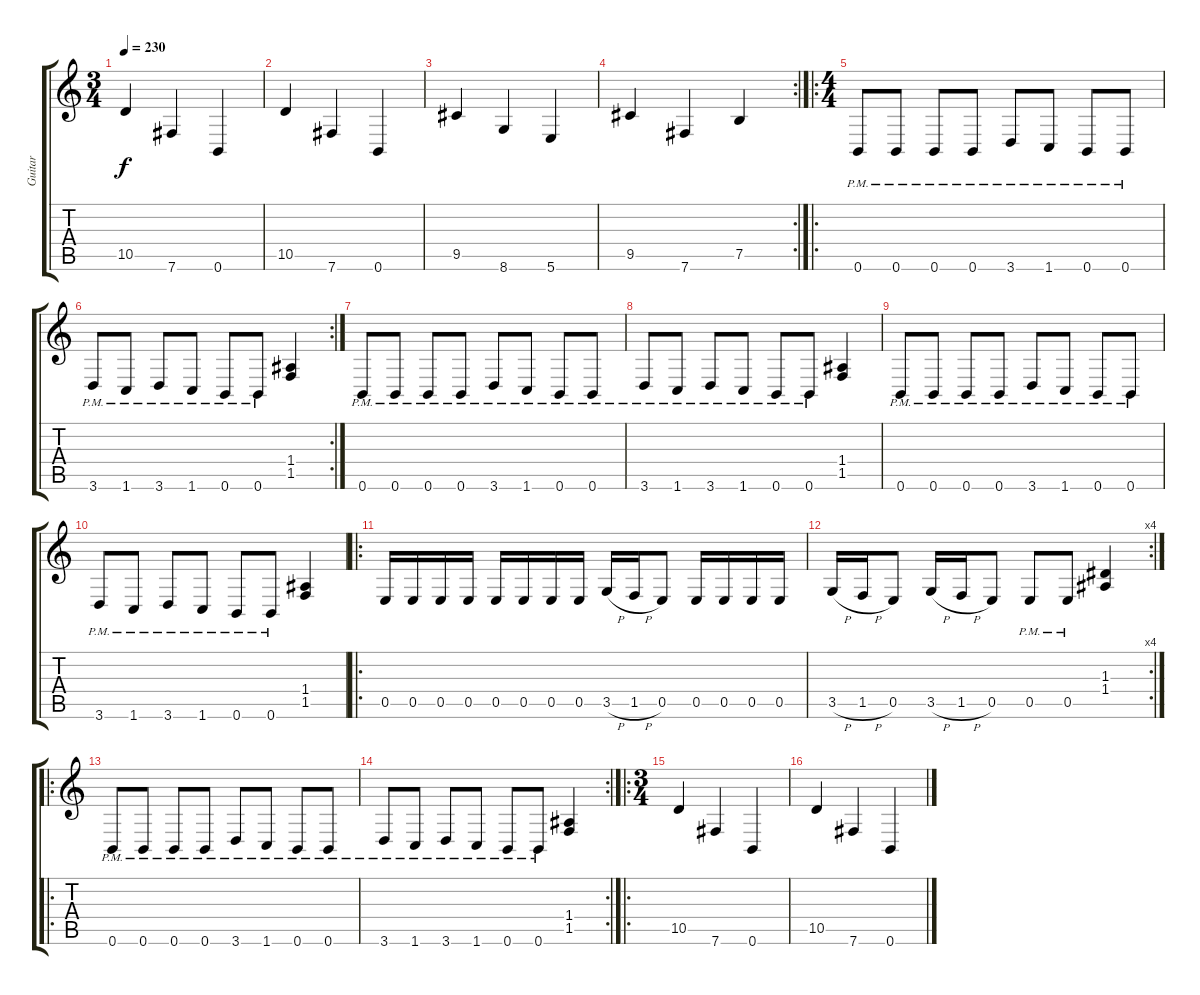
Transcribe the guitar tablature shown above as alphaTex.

\track ("Guitar" "Guitar") {instrument distortionguitar}
\staff {score tabs}
\tuning (B3 Gb3 D3 A2 E2 B1) {hide}
\ts (3 4)
\tempo 230
\clef g2
\ks c
10.5.4{dy f} 7.6.4 0.6.4 |
10.5.4 7.6.4 0.6.4 |
9.5.4 8.6.4 5.6.4 |
\rc 2
9.5.4 7.6.4 7.5.4 |
\ro
\ts (4 4)
0.6{pm}.8 0.6{pm}.8 0.6{pm}.8 0.6{pm}.8 3.6{pm}.8 1.6{pm}.8 0.6{pm}.8 0.6{pm}.8 |
\rc 2
3.6{pm}.8 1.6{pm}.8 3.6{pm}.8 1.6{pm}.8 0.6{pm}.8 0.6{pm}.8 (1.4 1.5).4 |
0.6{pm}.8 0.6{pm}.8 0.6{pm}.8 0.6{pm}.8 3.6{pm}.8 1.6{pm}.8 0.6{pm}.8 0.6{pm}.8 |
3.6{pm}.8 1.6{pm}.8 3.6{pm}.8 1.6{pm}.8 0.6{pm}.8 0.6{pm}.8 (1.4 1.5).4 |
0.6{pm}.8 0.6{pm}.8 0.6{pm}.8 0.6{pm}.8 3.6{pm}.8 1.6{pm}.8 0.6{pm}.8 0.6{pm}.8 |
3.6{pm}.8 1.6{pm}.8 3.6{pm}.8 1.6{pm}.8 0.6{pm}.8 0.6{pm}.8 (1.4 1.5).4 |
\ro
0.5.16 0.5.16 0.5.16 0.5.16 0.5.16 0.5.16 0.5.16 0.5.16 3.5{h}.16 1.5{h}.16 0.5.8 0.5.16 0.5.16 0.5.16 0.5.16 |
\rc 4
3.5{h}.16 1.5{h}.16 0.5.8 3.5{h}.16 1.5{h}.16 0.5.8 0.5{pm}.8 0.5{pm}.8 (1.3 1.4).4 |
\ro
0.6{pm}.8 0.6{pm}.8 0.6{pm}.8 0.6{pm}.8 3.6{pm}.8 1.6{pm}.8 0.6{pm}.8 0.6{pm}.8 |
\rc 2
3.6{pm}.8 1.6{pm}.8 3.6{pm}.8 1.6{pm}.8 0.6{pm}.8 0.6{pm}.8 (1.4 1.5).4 |
\ro
\ts (3 4)
10.5.4 7.6.4 0.6.4 |
10.5.4 7.6.4 0.6.4
